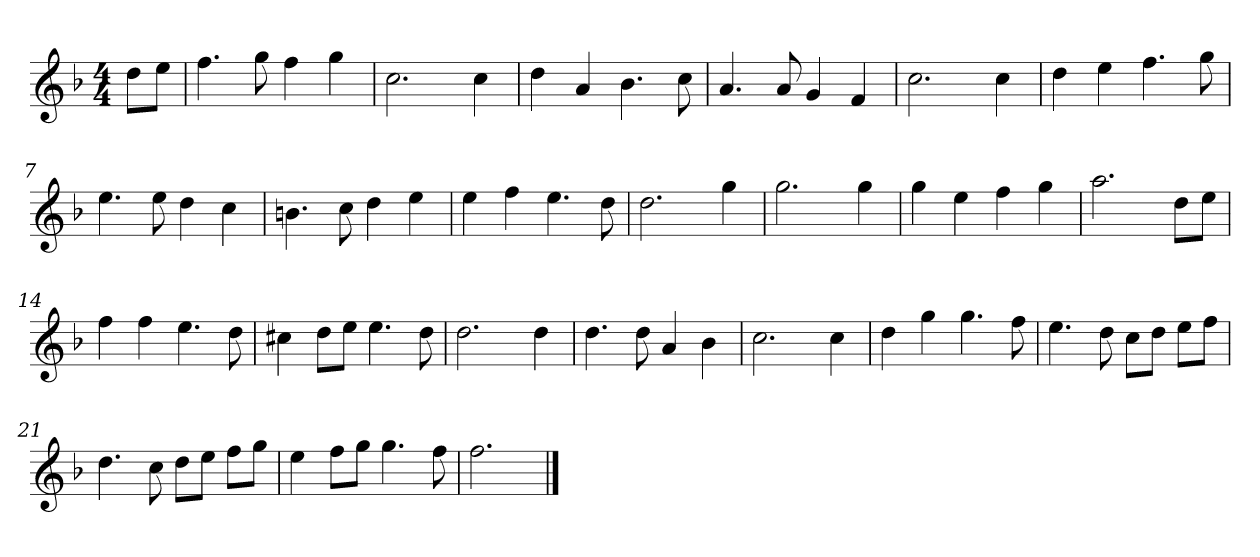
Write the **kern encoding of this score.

**kern
*part1
*staff1
*k[b-]
*M4/4
*MM120
=
8ddL
8eeJ
=1
4.ff
8gg
4ff
4gg
=2
2.cc
4cc
=3
4dd
4a
4.b-
8cc
=4
4.a
8a
4g
4f
=5
2.cc
4cc
=6
4dd
4ee
4.ff
8gg
=7
4.ee
8ee
4dd
4cc
=8
4.bn
8cc
4dd
4ee
=9
4ee
4ff
4.ee
8dd
=10
2.dd
4gg
=11
2.gg
4gg
=12
4gg
4ee
4ff
4gg
=13
2.aa
8ddL
8eeJ
=14
4ff
4ff
4.ee
8dd
=15
4cc#X
8ddL
8eeJ
4.ee
8dd
=16
2.dd
4dd
=17
4.dd
8dd
4a
4b-
=18
2.cc
4cc
=19
4dd
4gg
4.gg
8ff
=20
4.ee
8dd
8ccL
8ddJ
8eeL
8ffJ
=21
4.dd
8cc
8ddL
8eeJ
8ffL
8ggJ
=22
4ee
8ffL
8ggJ
4.gg
8ff
=23
2.ff
==
*-
